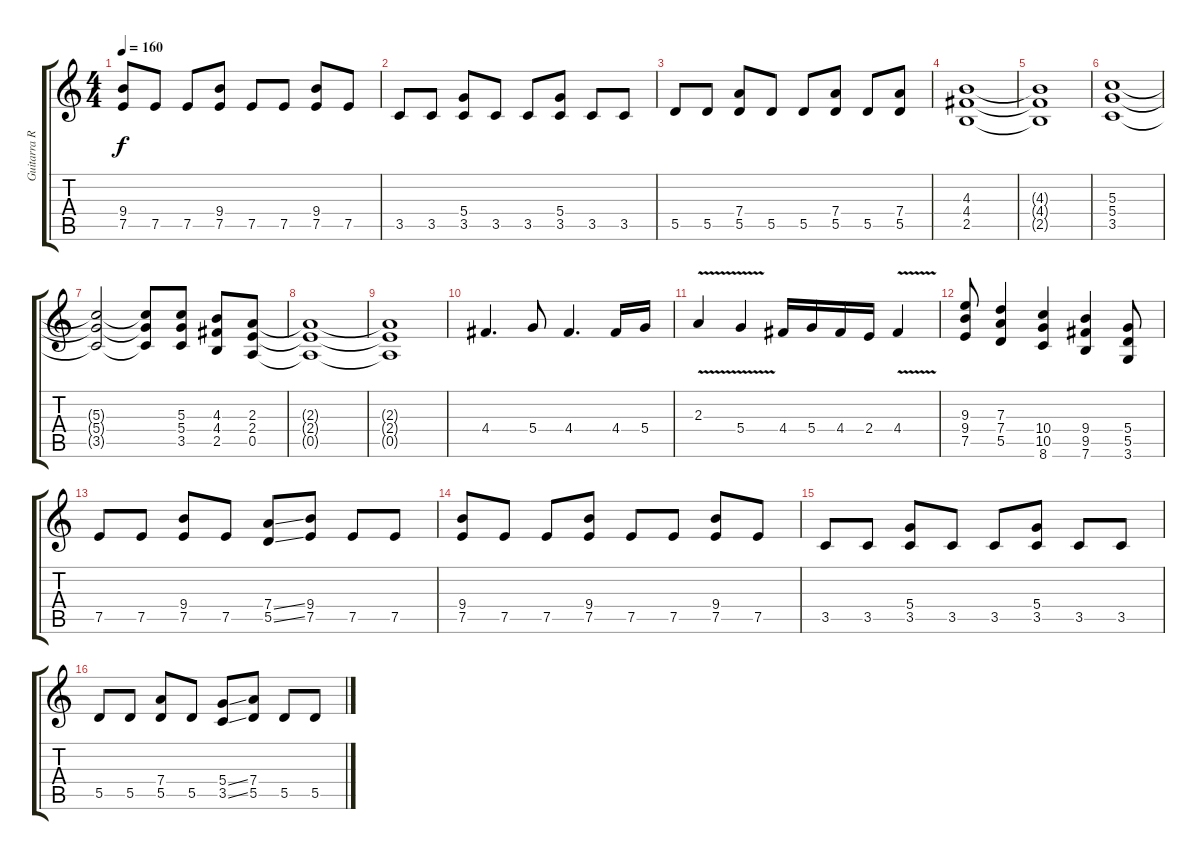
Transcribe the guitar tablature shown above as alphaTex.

\track ("Guitarra Ritmica" "Guitarra R") {instrument distortionguitar}
\staff {score tabs}
\tuning (E4 B3 G3 D3 A2 E2) {hide}
\ts (4 4)
\tempo 160
\clef g2
\ks c
(9.4 7.5).8{dy f} 7.5.8 7.5.8 (9.4 7.5).8 7.5.8 7.5.8 (9.4 7.5).8 7.5.8 |
3.5.8 3.5.8 (5.4 3.5).8 3.5.8 3.5.8 (5.4 3.5).8 3.5.8 3.5.8 |
5.5.8 5.5.8 (7.4 5.5).8 5.5.8 5.5.8 (7.4 5.5).8 5.5.8 (7.4 5.5).8 |
(4.3 4.4 2.5).1 |
(4.3{t} 4.4{t} 2.5{t}).1 |
(5.3 5.4 3.5).1 |
(5.3{t} 5.4{t} 3.5{t}).2 (5.3{t} 5.4{t} 3.5{t}).8 (5.3 5.4 3.5).8 (4.3 4.4 2.5).8 (2.3 2.4 0.5).8 |
(2.3{t} 2.4{t} 0.5{t}).1 |
(2.3{t} 2.4{t} 0.5{t}).1 |
4.4.4{d} 5.4.8 4.4.4{d} 4.4.16 5.4.16 |
2.3{v}.4 5.4{v}.4 4.4.16 5.4.16 4.4.16 2.4.16 4.4{v}.4 |
(9.3 9.4 7.5).8 (7.3 7.4 5.5).4 (10.4 10.5 8.6).4 (9.4 9.5 7.6).4 (5.4 5.5 3.6).8 |
7.5.8 7.5.8 (9.4 7.5).8 7.5.8 (7.4{ss} 5.5{ss}).8 (9.4 7.5).8 7.5.8 7.5.8 |
(9.4 7.5).8 7.5.8 7.5.8 (9.4 7.5).8 7.5.8 7.5.8 (9.4 7.5).8 7.5.8 |
3.5.8 3.5.8 (5.4 3.5).8 3.5.8 3.5.8 (5.4 3.5).8 3.5.8 3.5.8 |
5.5.8 5.5.8 (7.4 5.5).8 5.5.8 (5.4{ss} 3.5{ss}).8 (7.4 5.5).8 5.5.8 5.5.8
